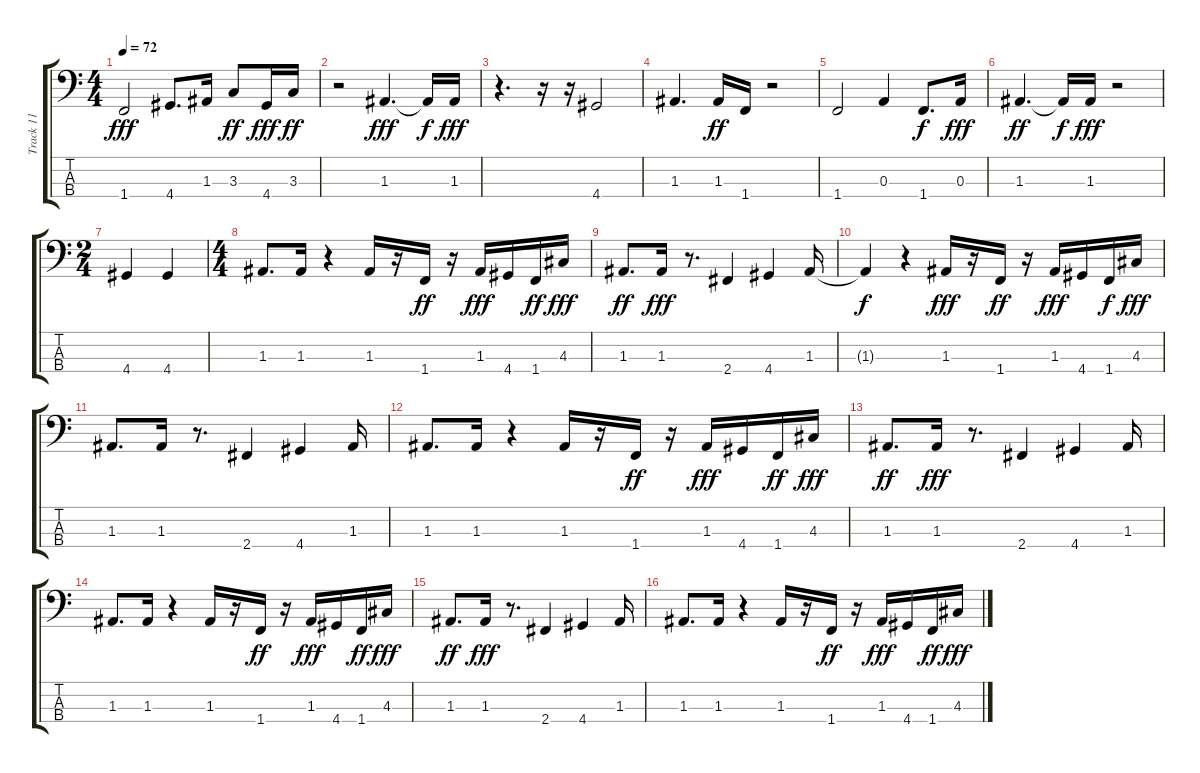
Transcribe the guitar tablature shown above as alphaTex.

\track ("Track 11" "Track 11") {instrument fretlessbass}
\staff {score tabs}
\tuning (G2 D2 A1 E1) {hide}
\ts (4 4)
\tempo 72
\clef f4
\ks c
1.4.2{dy fff} 4.4.8{d} 1.3.16 3.3.8{dy ff} 4.4.16{dy fff} 3.3.16{dy ff} |
r.2 1.3.4{d dy fff} 1.3{t}.16{dy f} 1.3.16{dy fff} |
r.4{d} r.16 r.16 4.4.2 |
1.3.4{d} 1.3.16{dy ff} 1.4.16 r.2 |
1.4.2 0.3.4 1.4.8{d dy f} 0.3.16{dy fff} |
1.3.4{d dy ff} 1.3{t}.16{dy f} 1.3.16{dy fff} r.2 |
\ts (2 4)
4.4.4 4.4.4 |
\ts (4 4)
1.3.8{d} 1.3.16 r.4 1.3.16 r.16 1.4.16{dy ff} r.16 1.3.16{dy fff} 4.4.16 1.4.16{dy ff} 4.3.16{dy fff} |
1.3.8{d dy ff} 1.3.16{dy fff} r.8{d} 2.4.4 4.4.4 1.3.16 |
1.3{t}.4{dy f} r.4 1.3.16{dy fff} r.16 1.4.16{dy ff} r.16 1.3.16{dy fff} 4.4.16 1.4.16{dy f} 4.3.16{dy fff} |
1.3.8{d} 1.3.16 r.8{d} 2.4.4 4.4.4 1.3.16 |
1.3.8{d} 1.3.16 r.4 1.3.16 r.16 1.4.16{dy ff} r.16 1.3.16{dy fff} 4.4.16 1.4.16{dy ff} 4.3.16{dy fff} |
1.3.8{d dy ff} 1.3.16{dy fff} r.8{d} 2.4.4 4.4.4 1.3.16 |
1.3.8{d} 1.3.16 r.4 1.3.16 r.16 1.4.16{dy ff} r.16 1.3.16{dy fff} 4.4.16 1.4.16{dy ff} 4.3.16{dy fff} |
1.3.8{d dy ff volume 0} 1.3.16{dy fff} r.8{d} 2.4.4 4.4.4 1.3.16 |
1.3.8{d} 1.3.16 r.4 1.3.16 r.16 1.4.16{dy ff} r.16 1.3.16{dy fff} 4.4.16 1.4.16{dy ff} 4.3.16{dy fff}
